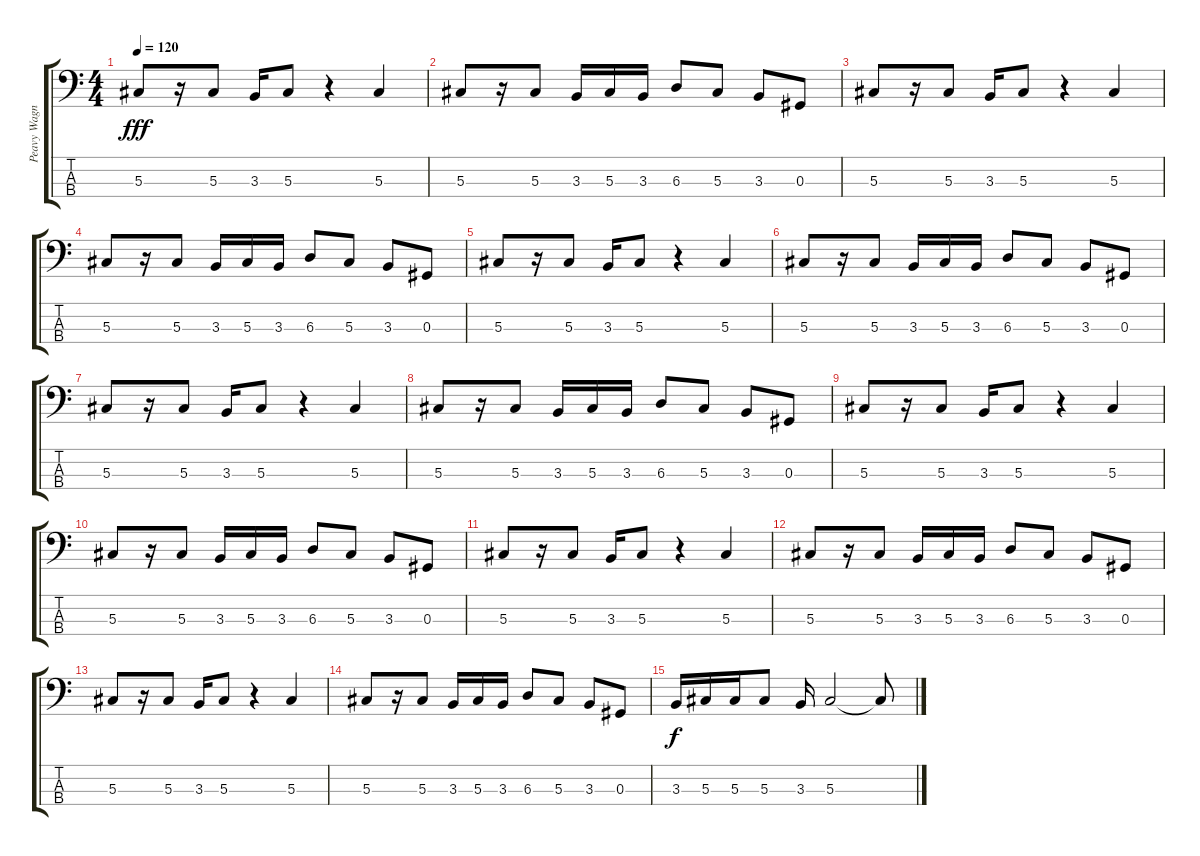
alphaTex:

\track ("Peavy Wagner (bass)" "Peavy Wagn") {instrument electricbassfinger}
\staff {score tabs}
\tuning (Gb2 Db2 Ab1 Eb1) {hide}
\ts (4 4)
\tempo 120
\clef f4
\ks c
5.3.8{dy fff} r.16 5.3.8 3.3.16 5.3.8 r.4 5.3.4 |
5.3.8 r.16 5.3.8 3.3.16 5.3.16 3.3.16 6.3.8 5.3.8 3.3.8 0.3.8 |
5.3.8 r.16 5.3.8 3.3.16 5.3.8 r.4 5.3.4 |
5.3.8 r.16 5.3.8 3.3.16 5.3.16 3.3.16 6.3.8 5.3.8 3.3.8 0.3.8 |
5.3.8 r.16 5.3.8 3.3.16 5.3.8 r.4 5.3.4 |
5.3.8 r.16 5.3.8 3.3.16 5.3.16 3.3.16 6.3.8 5.3.8 3.3.8 0.3.8 |
5.3.8 r.16 5.3.8 3.3.16 5.3.8 r.4 5.3.4 |
5.3.8 r.16 5.3.8 3.3.16 5.3.16 3.3.16 6.3.8 5.3.8 3.3.8 0.3.8 |
5.3.8 r.16 5.3.8 3.3.16 5.3.8 r.4 5.3.4 |
5.3.8 r.16 5.3.8 3.3.16 5.3.16 3.3.16 6.3.8 5.3.8 3.3.8 0.3.8 |
5.3.8 r.16 5.3.8 3.3.16 5.3.8 r.4 5.3.4 |
5.3.8 r.16 5.3.8 3.3.16 5.3.16 3.3.16 6.3.8 5.3.8 3.3.8 0.3.8 |
5.3.8 r.16 5.3.8 3.3.16 5.3.8 r.4 5.3.4 |
5.3.8 r.16 5.3.8 3.3.16 5.3.16 3.3.16 6.3.8 5.3.8 3.3.8 0.3.8 |
3.3.16{dy f} 5.3.16 5.3.16 5.3.8 3.3.16 5.3.2 5.3{t}.8
